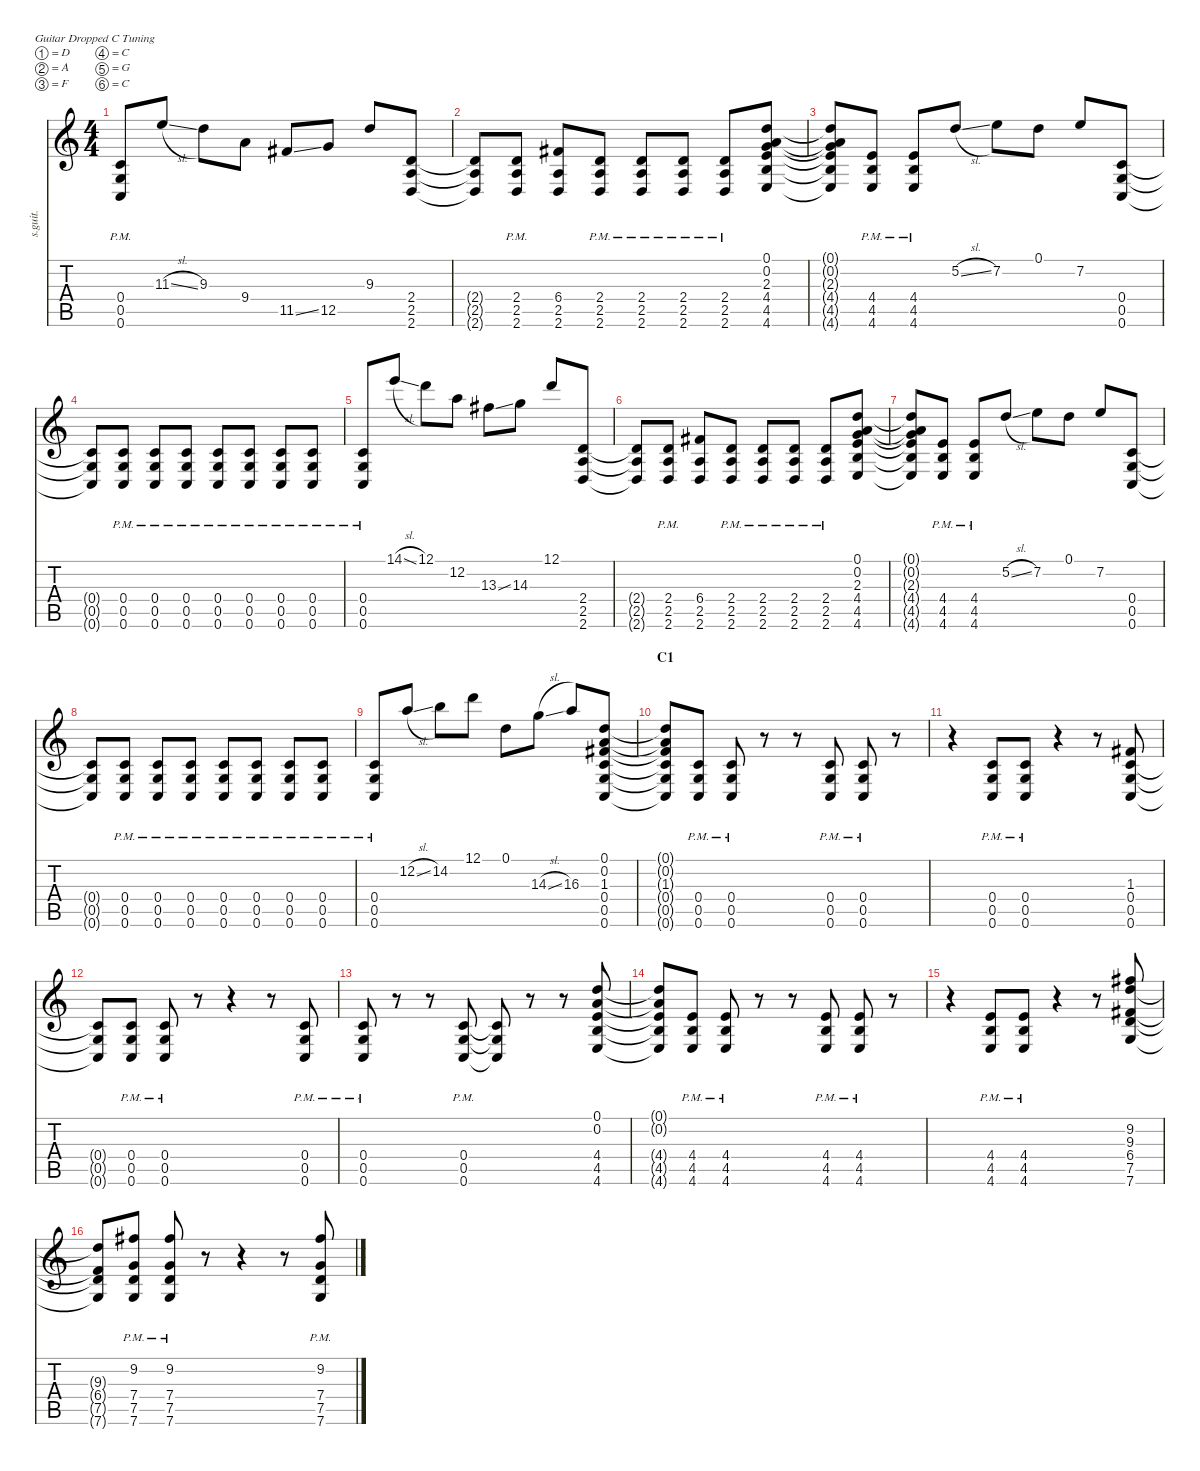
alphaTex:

\defaultSystemsLayout 4
\hideDynamics
\bracketExtendMode nobrackets
\track ("Guitare 1" "s.guit.") {instrument overdrivenguitar}
\staff {score tabs}
\tuning (D4 A3 F3 C3 G2 C2)
\ts (4 4)
\tempo (170 hide)
\clef g2
\ks c
(0.4{pm} 0.5{pm} 0.6{pm}).8{lyrics (0 "") lyrics (1 "") lyrics (2 "") lyrics (3 "") lyrics (4 "") dy fff} 11.3{sl}.8{lyrics (0 "") lyrics (1 "") lyrics (2 "") lyrics (3 "") lyrics (4 "") dy f} 9.3.8{lyrics (0 "") lyrics (1 "") lyrics (2 "") lyrics (3 "") lyrics (4 "")} 9.4.8{lyrics (0 "") lyrics (1 "") lyrics (2 "") lyrics (3 "") lyrics (4 "")} 11.5{ss acc #}.8{lyrics (0 "") lyrics (1 "") lyrics (2 "") lyrics (3 "") lyrics (4 "")} 12.5.8{lyrics (0 "") lyrics (1 "") lyrics (2 "") lyrics (3 "") lyrics (4 "")} 9.3.8{lyrics (0 "") lyrics (1 "") lyrics (2 "") lyrics (3 "") lyrics (4 "")} (2.4 2.5 2.6).8{lyrics (0 "") lyrics (1 "") lyrics (2 "") lyrics (3 "") lyrics (4 "") dy fff} |
(2.4{t} 2.5{t} 2.6{t}).8{lyrics (0 "") lyrics (1 "") lyrics (2 "") lyrics (3 "") lyrics (4 "") dy f} (2.4{pm} 2.5{pm} 2.6{pm}).8{lyrics (0 "") lyrics (1 "") lyrics (2 "") lyrics (3 "") lyrics (4 "") dy fff} (6.4{acc #} 2.5 2.6).8{lyrics (0 "") lyrics (1 "") lyrics (2 "") lyrics (3 "") lyrics (4 "")} (2.4{pm} 2.5{pm} 2.6{pm}).8{lyrics (0 "") lyrics (1 "") lyrics (2 "") lyrics (3 "") lyrics (4 "")} (2.4{pm} 2.5{pm} 2.6{pm}).8{lyrics (0 "") lyrics (1 "") lyrics (2 "") lyrics (3 "") lyrics (4 "")} (2.4{pm} 2.5{pm} 2.6{pm}).8{lyrics (0 "") lyrics (1 "") lyrics (2 "") lyrics (3 "") lyrics (4 "")} (2.4{pm} 2.5{pm} 2.6{pm}).8{lyrics (0 "") lyrics (1 "") lyrics (2 "") lyrics (3 "") lyrics (4 "")} (0.1 0.2 2.3 4.4 4.5 4.6).8{lyrics (0 "") lyrics (1 "") lyrics (2 "") lyrics (3 "") lyrics (4 "")} |
(0.1{t} 0.2{t} 2.3{t} 4.4{t} 4.5{t} 4.6{t}).8{lyrics (0 "") lyrics (1 "") lyrics (2 "") lyrics (3 "") lyrics (4 "") dy f} (4.4{pm} 4.5{pm} 4.6{pm}).8{lyrics (0 "") lyrics (1 "") lyrics (2 "") lyrics (3 "") lyrics (4 "") dy fff} (4.4{pm} 4.5{pm} 4.6{pm}).8{lyrics (0 "") lyrics (1 "") lyrics (2 "") lyrics (3 "") lyrics (4 "")} 5.2{sl}.8{lyrics (0 "") lyrics (1 "") lyrics (2 "") lyrics (3 "") lyrics (4 "") dy f} 7.2.8{lyrics (0 "") lyrics (1 "") lyrics (2 "") lyrics (3 "") lyrics (4 "")} 0.1.8{lyrics (0 "") lyrics (1 "") lyrics (2 "") lyrics (3 "") lyrics (4 "")} 7.2.8{lyrics (0 "") lyrics (1 "") lyrics (2 "") lyrics (3 "") lyrics (4 "")} (0.4 0.5 0.6).8{lyrics (0 "") lyrics (1 "") lyrics (2 "") lyrics (3 "") lyrics (4 "") dy fff} |
(0.4{t} 0.5{t} 0.6{t}).8{lyrics (0 "") lyrics (1 "") lyrics (2 "") lyrics (3 "") lyrics (4 "") dy f} (0.4{pm} 0.5{pm} 0.6{pm}).8{lyrics (0 "") lyrics (1 "") lyrics (2 "") lyrics (3 "") lyrics (4 "") dy fff} (0.4{pm} 0.5{pm} 0.6{pm}).8{lyrics (0 "") lyrics (1 "") lyrics (2 "") lyrics (3 "") lyrics (4 "")} (0.4{pm} 0.5{pm} 0.6{pm}).8{lyrics (0 "") lyrics (1 "") lyrics (2 "") lyrics (3 "") lyrics (4 "")} (0.4{pm} 0.5{pm} 0.6{pm}).8{lyrics (0 "") lyrics (1 "") lyrics (2 "") lyrics (3 "") lyrics (4 "")} (0.4{pm} 0.5{pm} 0.6{pm}).8{lyrics (0 "") lyrics (1 "") lyrics (2 "") lyrics (3 "") lyrics (4 "")} (0.4{pm} 0.5{pm} 0.6{pm}).8{lyrics (0 "") lyrics (1 "") lyrics (2 "") lyrics (3 "") lyrics (4 "")} (0.4{pm} 0.5{pm} 0.6{pm}).8{lyrics (0 "") lyrics (1 "") lyrics (2 "") lyrics (3 "") lyrics (4 "")} |
(0.4{pm} 0.5{pm} 0.6{pm}).8{lyrics (0 "") lyrics (1 "") lyrics (2 "") lyrics (3 "") lyrics (4 "")} 14.1{sl}.8{lyrics (0 "") lyrics (1 "") lyrics (2 "") lyrics (3 "") lyrics (4 "") dy f} 12.1.8{lyrics (0 "") lyrics (1 "") lyrics (2 "") lyrics (3 "") lyrics (4 "")} 12.2.8{lyrics (0 "") lyrics (1 "") lyrics (2 "") lyrics (3 "") lyrics (4 "")} 13.3{ss acc #}.8{lyrics (0 "") lyrics (1 "") lyrics (2 "") lyrics (3 "") lyrics (4 "")} 14.3.8{lyrics (0 "") lyrics (1 "") lyrics (2 "") lyrics (3 "") lyrics (4 "")} 12.1.8{lyrics (0 "") lyrics (1 "") lyrics (2 "") lyrics (3 "") lyrics (4 "")} (2.4 2.5 2.6).8{lyrics (0 "") lyrics (1 "") lyrics (2 "") lyrics (3 "") lyrics (4 "") dy fff} |
(2.4{t} 2.5{t} 2.6{t}).8{lyrics (0 "") lyrics (1 "") lyrics (2 "") lyrics (3 "") lyrics (4 "") dy f} (2.4{pm} 2.5{pm} 2.6{pm}).8{lyrics (0 "") lyrics (1 "") lyrics (2 "") lyrics (3 "") lyrics (4 "") dy fff} (6.4{acc #} 2.5 2.6).8{lyrics (0 "") lyrics (1 "") lyrics (2 "") lyrics (3 "") lyrics (4 "")} (2.4{pm} 2.5{pm} 2.6{pm}).8{lyrics (0 "") lyrics (1 "") lyrics (2 "") lyrics (3 "") lyrics (4 "")} (2.4{pm} 2.5{pm} 2.6{pm}).8{lyrics (0 "") lyrics (1 "") lyrics (2 "") lyrics (3 "") lyrics (4 "")} (2.4{pm} 2.5{pm} 2.6{pm}).8{lyrics (0 "") lyrics (1 "") lyrics (2 "") lyrics (3 "") lyrics (4 "")} (2.4{pm} 2.5{pm} 2.6{pm}).8{lyrics (0 "") lyrics (1 "") lyrics (2 "") lyrics (3 "") lyrics (4 "")} (0.1 0.2 2.3 4.4 4.5 4.6).8{lyrics (0 "") lyrics (1 "") lyrics (2 "") lyrics (3 "") lyrics (4 "")} |
(0.1{t} 0.2{t} 2.3{t} 4.4{t} 4.5{t} 4.6{t}).8{lyrics (0 "") lyrics (1 "") lyrics (2 "") lyrics (3 "") lyrics (4 "") dy f} (4.4{pm} 4.5{pm} 4.6{pm}).8{lyrics (0 "") lyrics (1 "") lyrics (2 "") lyrics (3 "") lyrics (4 "") dy fff} (4.4{pm} 4.5{pm} 4.6{pm}).8{lyrics (0 "") lyrics (1 "") lyrics (2 "") lyrics (3 "") lyrics (4 "")} 5.2{sl}.8{lyrics (0 "") lyrics (1 "") lyrics (2 "") lyrics (3 "") lyrics (4 "") dy f} 7.2.8{lyrics (0 "") lyrics (1 "") lyrics (2 "") lyrics (3 "") lyrics (4 "")} 0.1.8{lyrics (0 "") lyrics (1 "") lyrics (2 "") lyrics (3 "") lyrics (4 "")} 7.2.8{lyrics (0 "") lyrics (1 "") lyrics (2 "") lyrics (3 "") lyrics (4 "")} (0.4 0.5 0.6).8{lyrics (0 "") lyrics (1 "") lyrics (2 "") lyrics (3 "") lyrics (4 "") dy fff} |
(0.4{t} 0.5{t} 0.6{t}).8{lyrics (0 "") lyrics (1 "") lyrics (2 "") lyrics (3 "") lyrics (4 "") dy f} (0.4{pm} 0.5{pm} 0.6{pm}).8{lyrics (0 "") lyrics (1 "") lyrics (2 "") lyrics (3 "") lyrics (4 "") dy fff} (0.4{pm} 0.5{pm} 0.6{pm}).8{lyrics (0 "") lyrics (1 "") lyrics (2 "") lyrics (3 "") lyrics (4 "")} (0.4{pm} 0.5{pm} 0.6{pm}).8{lyrics (0 "") lyrics (1 "") lyrics (2 "") lyrics (3 "") lyrics (4 "")} (0.4{pm} 0.5{pm} 0.6{pm}).8{lyrics (0 "") lyrics (1 "") lyrics (2 "") lyrics (3 "") lyrics (4 "")} (0.4{pm} 0.5{pm} 0.6{pm}).8{lyrics (0 "") lyrics (1 "") lyrics (2 "") lyrics (3 "") lyrics (4 "")} (0.4{pm} 0.5{pm} 0.6{pm}).8{lyrics (0 "") lyrics (1 "") lyrics (2 "") lyrics (3 "") lyrics (4 "")} (0.4{pm} 0.5{pm} 0.6{pm}).8{lyrics (0 "") lyrics (1 "") lyrics (2 "") lyrics (3 "") lyrics (4 "")} |
(0.4{pm} 0.5{pm} 0.6{pm}).8{lyrics (0 "") lyrics (1 "") lyrics (2 "") lyrics (3 "") lyrics (4 "")} 12.2{sl}.8{lyrics (0 "") lyrics (1 "") lyrics (2 "") lyrics (3 "") lyrics (4 "") dy f} 14.2.8{lyrics (0 "") lyrics (1 "") lyrics (2 "") lyrics (3 "") lyrics (4 "")} 12.1.8{lyrics (0 "") lyrics (1 "") lyrics (2 "") lyrics (3 "") lyrics (4 "")} 0.1.8{lyrics (0 "") lyrics (1 "") lyrics (2 "") lyrics (3 "") lyrics (4 "")} 14.3{sl}.8{lyrics (0 "") lyrics (1 "") lyrics (2 "") lyrics (3 "") lyrics (4 "")} 16.3.8{lyrics (0 "") lyrics (1 "") lyrics (2 "") lyrics (3 "") lyrics (4 "")} (0.1 0.2 1.3{acc #} 0.4 0.5 0.6).8{lyrics (0 "") lyrics (1 "") lyrics (2 "") lyrics (3 "") lyrics (4 "") dy fff} |
\section ("" "C1")
(0.1{t} 0.2{t} 1.3{t acc #} 0.4{t} 0.5{t} 0.6{t}).8{lyrics (0 "") lyrics (1 "") lyrics (2 "") lyrics (3 "") lyrics (4 "") dy f} (0.4{pm} 0.5{pm} 0.6{pm}).8{lyrics (0 "") lyrics (1 "") lyrics (2 "") lyrics (3 "") lyrics (4 "") dy fff} (0.4{pm} 0.5{pm} 0.6{pm}).8{lyrics (0 "") lyrics (1 "") lyrics (2 "") lyrics (3 "") lyrics (4 "")} r.8 r.8 (0.4{pm} 0.5{pm} 0.6{pm}).8{lyrics (0 "") lyrics (1 "") lyrics (2 "") lyrics (3 "") lyrics (4 "")} (0.4{pm} 0.5{pm} 0.6{pm}).8{lyrics (0 "") lyrics (1 "") lyrics (2 "") lyrics (3 "") lyrics (4 "")} r.8 |
r.4 (0.4{pm} 0.5{pm} 0.6{pm}).8{lyrics (0 "") lyrics (1 "") lyrics (2 "") lyrics (3 "") lyrics (4 "")} (0.4{pm} 0.5{pm} 0.6{pm}).8{lyrics (0 "") lyrics (1 "") lyrics (2 "") lyrics (3 "") lyrics (4 "")} r.4 r.8 (1.3{acc #} 0.4 0.5 0.6).8{lyrics (0 "") lyrics (1 "") lyrics (2 "") lyrics (3 "") lyrics (4 "")} |
(0.4{t} 0.5{t} 0.6{t}).8{lyrics (0 "") lyrics (1 "") lyrics (2 "") lyrics (3 "") lyrics (4 "") dy f} (0.4{pm} 0.5{pm} 0.6{pm}).8{lyrics (0 "") lyrics (1 "") lyrics (2 "") lyrics (3 "") lyrics (4 "") dy fff} (0.4{pm} 0.5{pm} 0.6{pm}).8{lyrics (0 "") lyrics (1 "") lyrics (2 "") lyrics (3 "") lyrics (4 "")} r.8 r.4 r.8 (0.4{pm} 0.5{pm} 0.6{pm}).8{lyrics (0 "") lyrics (1 "") lyrics (2 "") lyrics (3 "") lyrics (4 "")} |
(0.4{pm} 0.5{pm} 0.6{pm}).8{lyrics (0 "") lyrics (1 "") lyrics (2 "") lyrics (3 "") lyrics (4 "")} r.8 r.8 (0.4{pm} 0.5{pm} 0.6{pm}).8{lyrics (0 "") lyrics (1 "") lyrics (2 "") lyrics (3 "") lyrics (4 "")} (0.4{t} 0.5{t} 0.6{t}).8{lyrics (0 "") lyrics (1 "") lyrics (2 "") lyrics (3 "") lyrics (4 "") dy f} r.8 r.8 (0.1 0.2 4.4 4.5 4.6).8{lyrics (0 "") lyrics (1 "") lyrics (2 "") lyrics (3 "") lyrics (4 "") dy fff} |
(0.1{t} 0.2{t} 4.4{t} 4.5{t} 4.6{t}).8{lyrics (0 "") lyrics (1 "") lyrics (2 "") lyrics (3 "") lyrics (4 "") dy f} (4.4{pm} 4.5{pm} 4.6{pm}).8{lyrics (0 "") lyrics (1 "") lyrics (2 "") lyrics (3 "") lyrics (4 "") dy fff} (4.4{pm} 4.5{pm} 4.6{pm}).8{lyrics (0 "") lyrics (1 "") lyrics (2 "") lyrics (3 "") lyrics (4 "")} r.8 r.8 (4.4{pm} 4.5{pm} 4.6{pm}).8{lyrics (0 "") lyrics (1 "") lyrics (2 "") lyrics (3 "") lyrics (4 "")} (4.4{pm} 4.5{pm} 4.6{pm}).8{lyrics (0 "") lyrics (1 "") lyrics (2 "") lyrics (3 "") lyrics (4 "")} r.8 |
r.4 (4.4{pm} 4.5{pm} 4.6{pm}).8{lyrics (0 "") lyrics (1 "") lyrics (2 "") lyrics (3 "") lyrics (4 "")} (4.4{pm} 4.5{pm} 4.6{pm}).8{lyrics (0 "") lyrics (1 "") lyrics (2 "") lyrics (3 "") lyrics (4 "")} r.4 r.8 (9.2{acc #} 9.3 6.4{acc #} 7.5 7.6).8{lyrics (0 "") lyrics (1 "") lyrics (2 "") lyrics (3 "") lyrics (4 "") dy f} |
(9.3{t} 6.4{t acc #} 7.5{t} 7.6{t}).8{lyrics (0 "") lyrics (1 "") lyrics (2 "") lyrics (3 "") lyrics (4 "")} (9.2{pm acc #} 7.4{pm} 7.5{pm} 7.6{pm}).8{lyrics (0 "") lyrics (1 "") lyrics (2 "") lyrics (3 "") lyrics (4 "") dy fff} (9.2{pm acc #} 7.4{pm} 7.5{pm} 7.6{pm}).8{lyrics (0 "") lyrics (1 "") lyrics (2 "") lyrics (3 "") lyrics (4 "")} r.8 r.4 r.8 (9.2{pm acc #} 7.4{pm} 7.5{pm} 7.6{pm}).8{lyrics (0 "") lyrics (1 "") lyrics (2 "") lyrics (3 "") lyrics (4 "")}
